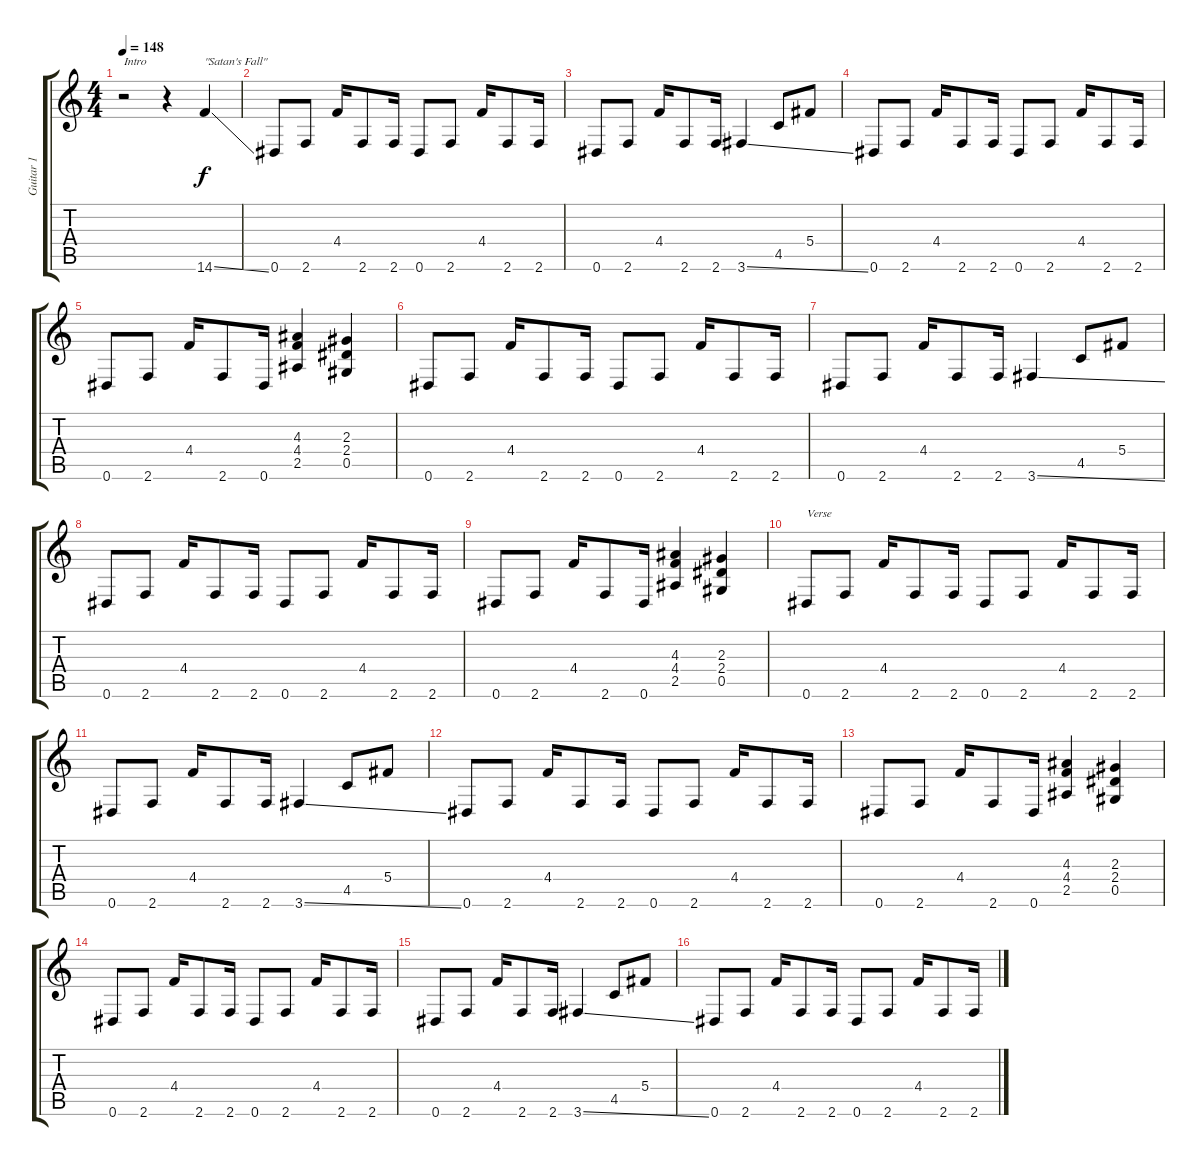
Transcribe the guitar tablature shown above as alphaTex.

\track ("Guitar 1" "Guitar 1") {instrument distortionguitar}
\staff {score tabs}
\tuning (Eb4 Bb3 Gb3 Db3 Ab2 Eb2) {hide}
\ts (4 4)
\tempo 148
\clef g2
\ks c
r.2{txt "Intro" dy f instrument distortionguitar} r.4 14.6{ss}.4{txt "\"Satan's Fall\""} |
0.6.8 2.6.8 4.4.16 2.6.8 2.6.16 0.6.8 2.6.8 4.4.16 2.6.8 2.6.16 |
0.6.8 2.6.8 4.4.16 2.6.8 2.6.16 3.6{ss}.4 4.5.8 5.4.8 |
0.6.8 2.6.8 4.4.16 2.6.8 2.6.16 0.6.8 2.6.8 4.4.16 2.6.8 2.6.16 |
0.6.8 2.6.8 4.4.16 2.6.8 0.6.16 (4.3 4.4 2.5).4 (2.3 2.4 0.5).4 |
0.6.8 2.6.8 4.4.16 2.6.8 2.6.16 0.6.8 2.6.8 4.4.16 2.6.8 2.6.16 |
0.6.8 2.6.8 4.4.16 2.6.8 2.6.16 3.6{ss}.4 4.5.8 5.4.8 |
0.6.8 2.6.8 4.4.16 2.6.8 2.6.16 0.6.8 2.6.8 4.4.16 2.6.8 2.6.16 |
0.6.8 2.6.8 4.4.16 2.6.8 0.6.16 (4.3 4.4 2.5).4 (2.3 2.4 0.5).4 |
0.6.8{txt "Verse"} 2.6.8 4.4.16 2.6.8 2.6.16 0.6.8 2.6.8 4.4.16 2.6.8 2.6.16 |
0.6.8 2.6.8 4.4.16 2.6.8 2.6.16 3.6{ss}.4 4.5.8 5.4.8 |
0.6.8 2.6.8 4.4.16 2.6.8 2.6.16 0.6.8 2.6.8 4.4.16 2.6.8 2.6.16 |
0.6.8 2.6.8 4.4.16 2.6.8 0.6.16 (4.3 4.4 2.5).4 (2.3 2.4 0.5).4 |
0.6.8 2.6.8 4.4.16 2.6.8 2.6.16 0.6.8 2.6.8 4.4.16 2.6.8 2.6.16 |
0.6.8 2.6.8 4.4.16 2.6.8 2.6.16 3.6{ss}.4 4.5.8 5.4.8 |
0.6.8 2.6.8 4.4.16 2.6.8 2.6.16 0.6.8 2.6.8 4.4.16 2.6.8 2.6.16
